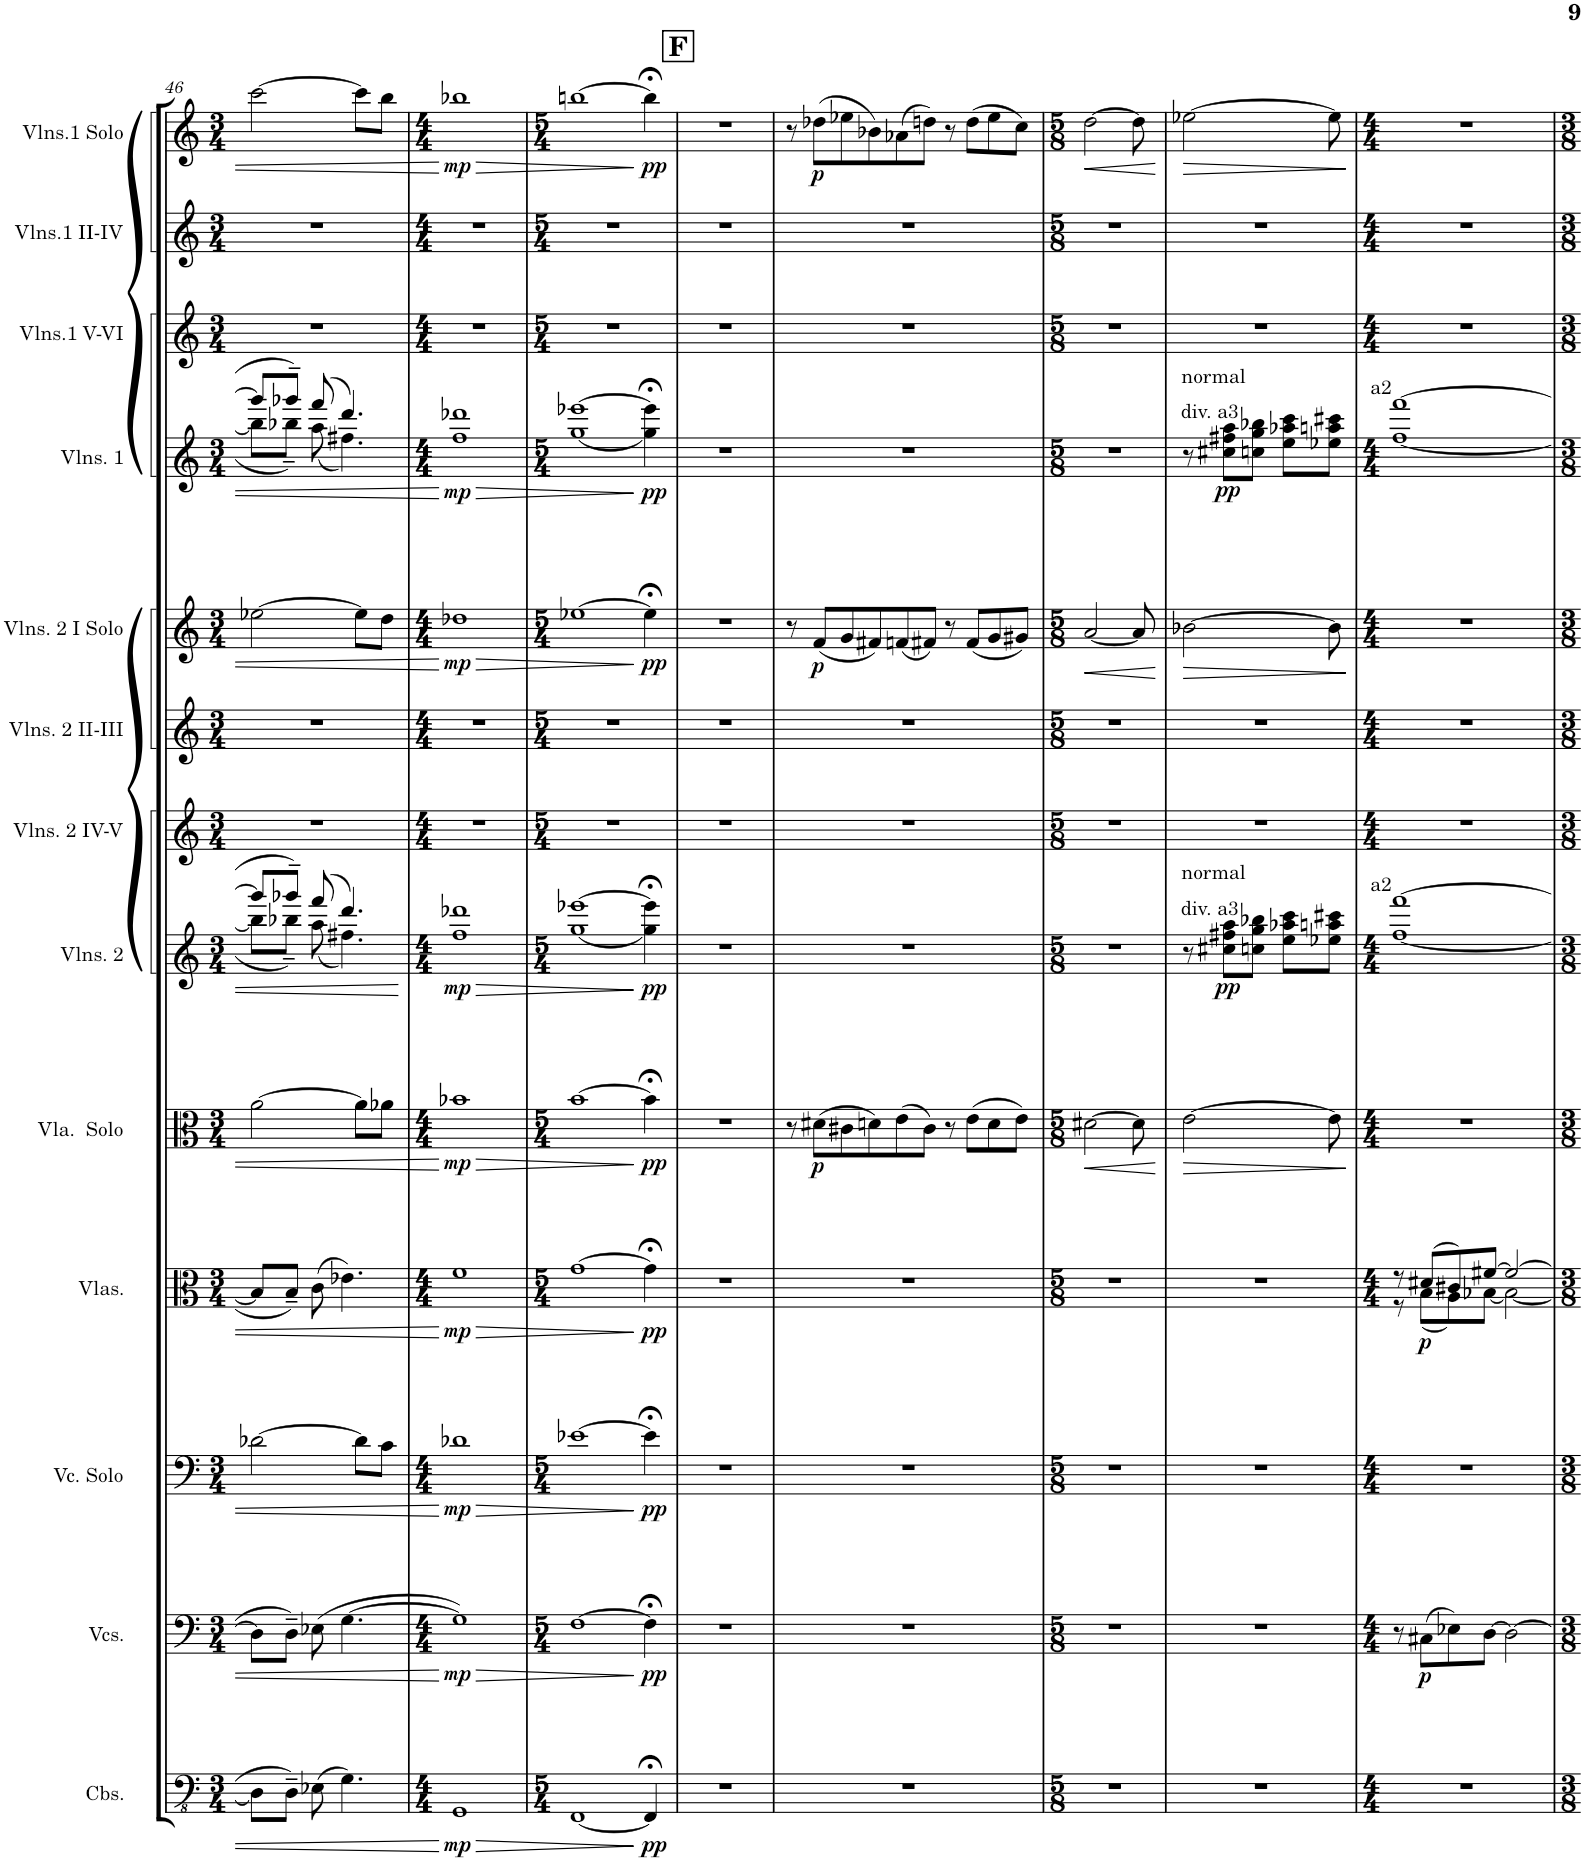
**kern	**dynam	**kern	**dynam	**kern	**dynam	**kern	**dynam	**kern	**dynam	**kern	**dynam	**kern	**kern	**kern	**dynam	**kern	**dynam	**kern	**kern	**kern	**dynam
*part13	*part13	*part12	*part12	*part11	*part11	*part10	*part10	*part9	*part9	*part8	*part8	*part7	*part6	*part5	*part5	*part4	*part4	*part3	*part2	*part1	*part1
*staff13	*staff13	*staff12	*staff12	*staff11	*staff11	*staff10	*staff10	*staff9	*staff9	*staff8	*staff8	*staff7	*staff6	*staff5	*staff5	*staff4	*staff4	*staff3	*staff2	*staff1	*staff1
*I"Contrabasses	*	*I"Violoncellos	*	*I"Violoncello Solo	*	*I"Violas	*	*I"Viola Solo	*	*I"Violins 2	*	*I"Violins 2 IV-V	*I"Violins 2 II-III	*I"Violins 2 I Solo	*	*I"Violins 1	*	*I"Violins V-VI	*I"Violins 1 II-IV	*I"Violins 1 Solo	*
*I'Cbs.	*	*I'Vcs.	*	*I'Vc. Solo	*	*I'Vlas.	*	*I'Vla.  Solo	*	*I'Vlns. 2	*	*I'Vlns. 2 IV-V	*I'Vlns. 2 II-III	*I'Vlns. 2 I Solo	*	*I'Vlns. 1	*	*I'Vlns.1 V-VI	*I'Vlns.1 II-IV	*I'Vlns.1 Solo	*
!!LO:PB:g=z
*clefFv4	*	*clefF4	*	*clefF4	*	*clefC3	*	*clefC3	*	*clefG2	*	*clefG2	*clefG2	*clefG2	*	*clefG2	*	*clefG2	*clefG2	*clefG2	*
*k[]	*	*k[]	*	*k[]	*	*k[]	*	*k[]	*	*k[]	*	*k[]	*k[]	*k[]	*	*k[]	*	*k[]	*k[]	*k[]	*
*M3/4	*	*M3/4	*	*M3/4	*	*M3/4	*	*M3/4	*	*M3/4	*	*M3/4	*M3/4	*M3/4	*	*M3/4	*	*M3/4	*M3/4	*M3/4	*
=46	=46	=46	=46	=46	=46	=46	=46	=46	=46	=46	=46	=46	=46	=46	=46	=46	=46	=46	=46	=46	=46
*	*	*	*	*	*	*	*	*	*	*^	*	*	*	*	*	*^	*	*	*	*	*
8DD\L]	.	8D\L]	.	[2d-X\	.	8B/L]	.	[2a\	.	8ggg-/L]	8bb-\L]	.	2.r	2.r	[2ee-X\	.	8ggg-/L]	8bb-\L]	.	2.r	2.r	[2ccc\	.
8DD~\J	.	8D~\J	.	.	.	8B~/J	.	.	.	8ggg-X~/J	8bb-X~\J	.	.	.	.	.	8ggg-X~/J	8bb-X~\J	.	.	.	.	.
(8EE-X\	.	(8E-X\	.	.	.	(8c\	.	.	.	(8fff/	(8aa\	.	.	.	.	.	(8fff/	(8aa\	.	.	.	.	.
4.GG\)	.	[4.G\	.	.	.	4.e-X\)	.	.	.	4.ddd/)	4.ff#X\)	.	.	.	.	.	4.ddd/)	4.ff#X\)	.	.	.	.	.
.	.	.	.	8d-\L]	.	.	.	8a\L]	.	.	.	.	.	.	8ee-\L]	.	.	.	.	.	.	8ccc\L]	.
.	.	.	.	8c\J	.	.	.	8a-X\J	.	.	.	.	.	.	8dd\J	.	.	.	.	.	.	8bb\J	.
*	*	*	*	*	*	*	*	*	*	*v	*v	*	*	*	*	*	*v	*v	*	*	*	*	*
=47	=47	=47	=47	=47	=47	=47	=47	=47	=47	=47	=47	=47	=47	=47	=47	=47	=47	=47	=47	=47	=47
*M4/4	*	*M4/4	*	*M4/4	*	*M4/4	*	*M4/4	*	*M4/4	*	*M4/4	*M4/4	*M4/4	*	*M4/4	*	*M4/4	*M4/4	*M4/4	*
!	!LO:HP:b	!	!LO:HP:b	!	!LO:HP:b	!	!LO:HP:b	!	!LO:HP:b	!	!LO:HP:b	!	!	!	!LO:HP:b	!	!LO:HP:b	!	!	!	!LO:HP:b
!	!LO:DY:n=1:b	!	!LO:DY:n=1:b	!	!LO:DY:n=1:b	!	!LO:DY:n=1:b	!	!LO:DY:n=1:b	!	!LO:DY:n=1:b	!	!	!	!LO:DY:n=1:b	!	!LO:DY:n=1:b	!	!	!	!LO:DY:n=1:b
1GGG	> mp	1G])	> mp	1d-X	> mp	1f	> mp	1b-X	> mp	1ff 1ddd-X	> mp	1r	1r	1dd-X	> mp	1ff 1ddd-X	> mp	1r	1r	1bb-X	> mp
=48	=48	=48	=48	=48	=48	=48	=48	=48	=48	=48	=48	=48	=48	=48	=48	=48	=48	=48	=48	=48	=48
*M5/4	*	*M5/4	*	*M5/4	*	*M5/4	*	*M5/4	*	*M5/4	*	*M5/4	*M5/4	*M5/4	*	*M5/4	*	*M5/4	*M5/4	*M5/4	*
*^	*	*^	*	*^	*	*^	*	*^	*	*^	*	*	*	*^	*	*^	*	*	*	*^	*
[1FFF	24ryy	.	[1F	24ryy	.	[1e-X	24ryy	.	[1g	24ryy	.	[1b	24ryy	.	[1gg [1eee-X	24ryy	.	4%5r	4%5r	[1ee-X	24ryy	.	[1gg [1eee-X	24ryy	.	4%5r	4%5r	[1bbn	24ryy	.
!	!	!LO:DY:b	!	!	!LO:DY:b	!	!	!LO:DY:b	!	!	!LO:DY:b	!	!	!LO:DY:b	!	!	!LO:DY:b	!	!	!	!	!LO:DY:b	!	!	!LO:DY:b	!	!	!	!	!LO:DY:b
.	6ryy	pp	.	6ryy	pp	.	6ryy	pp	.	6ryy	pp	.	6ryy	pp	.	6ryy	pp	.	.	.	6ryy	pp	.	6ryy	pp	.	.	.	6ryy	pp
.	24ryy	.	.	24ryy	.	.	24ryy	.	.	24ryy	.	.	24ryy	.	.	24ryy	.	.	.	.	24ryy	.	.	24ryy	.	.	.	.	24ryy	.
4FFF;</]	.	.	4F;<\]	.	.	4e-;<\]	.	.	4g;<\]	.	.	4b;<\]	.	.	4gg\];< 4eee-\];<	.	.	.	.	4ee-;<\]	.	.	4gg\];< 4eee-\];<	.	.	.	.	4bb;<\]	.	.
.	.	]	.	.	]	.	.	]	.	.	]	.	.	]	.	.	]	.	.	.	.	]	.	.	]	.	.	.	.	]
*v	*v	*	*	*	*	*v	*v	*	*v	*v	*	*v	*v	*	*v	*v	*	*	*	*v	*v	*	*v	*v	*	*	*	*v	*v	*
*	*	*v	*v	*	*	*	*	*	*	*	*	*	*	*	*	*	*	*	*	*	*	*
!!LO:REH:place=s1:a:B:cj:fs=14:t=F
=49	=49	=49	=49	=49	=49	=49	=49	=49	=49	=49	=49	=49	=49	=49	=49	=49	=49	=49	=49	=49	=49
4%5r	.	4%5r	.	4%5r	.	4%5r	.	4%5r	.	4%5r	.	4%5r	4%5r	4%5r	.	4%5r	.	4%5r	4%5r	4%5r	.
=50	=50	=50	=50	=50	=50	=50	=50	=50	=50	=50	=50	=50	=50	=50	=50	=50	=50	=50	=50	=50	=50
4%5r	.	4%5r	.	4%5r	.	4%5r	.	8r	.	4%5r	.	4%5r	4%5r	8r	.	4%5r	.	4%5r	4%5r	8r	.
!	!	!	!	!	!	!	!	!	!LO:DY:b	!	!	!	!	!	!LO:DY:b	!	!	!	!	!	!LO:DY:b
.	.	.	.	.	.	.	.	(8d#X\L	p	.	.	.	.	(8f/L	p	.	.	.	.	(8dd-X\L	p
.	.	.	.	.	.	.	.	8c#X\	.	.	.	.	.	8g/	.	.	.	.	.	8ee-X\	.
.	.	.	.	.	.	.	.	8dn\)	.	.	.	.	.	8f#X/)	.	.	.	.	.	8b-X\)	.
.	.	.	.	.	.	.	.	(8e\	.	.	.	.	.	(8fn/	.	.	.	.	.	(8a-X\	.
.	.	.	.	.	.	.	.	8c#\J)	.	.	.	.	.	8f#X/J)	.	.	.	.	.	8ddn\J)	.
.	.	.	.	.	.	.	.	8r	.	.	.	.	.	8r	.	.	.	.	.	8r	.
.	.	.	.	.	.	.	.	(8e\L	.	.	.	.	.	(8f#/L	.	.	.	.	.	(8dd\L	.
.	.	.	.	.	.	.	.	8d\	.	.	.	.	.	8g/	.	.	.	.	.	8ee-\	.
.	.	.	.	.	.	.	.	8e\J)	.	.	.	.	.	8g#X/J)	.	.	.	.	.	8cc\J)	.
=51	=51	=51	=51	=51	=51	=51	=51	=51	=51	=51	=51	=51	=51	=51	=51	=51	=51	=51	=51	=51	=51
*M5/8	*	*M5/8	*	*M5/8	*	*M5/8	*	*M5/8	*	*M5/8	*	*M5/8	*M5/8	*M5/8	*	*M5/8	*	*M5/8	*M5/8	*M5/8	*
!	!	!	!	!	!	!	!	!	!LO:HP:b	!	!	!	!	!	!LO:HP:b	!	!	!	!	!	!LO:HP:b
8%5r	.	8%5r	.	8%5r	.	8%5r	.	[2d#X\	<	8%5r	.	8%5r	8%5r	[2a/	<	8%5r	.	8%5r	8%5r	[2dd\	<
.	.	.	.	.	.	.	.	8d#\]	.	.	.	.	.	8a/]	.	.	.	.	.	8dd\]	.
.	.	.	.	.	.	.	.	.	[	.	.	.	.	.	[	.	.	.	.	.	[
=52	=52	=52	=52	=52	=52	=52	=52	=52	=52	=52	=52	=52	=52	=52	=52	=52	=52	=52	=52	=52	=52
!	!	!	!	!	!	!	!	!	!	!	!	!	!	!	!	!LO:TX:a:t=div. a3	!	!	!	!	!
!	!	!	!	!	!	!	!	!	!	!LO:TX:a:t=div. a3	!	!	!	!	!	!	!	!	!	!	!
!	!	!	!	!	!	!	!	!	!LO:HP:b	!	!	!	!	!	!LO:HP:b	!	!	!	!	!	!LO:HP:b
8%5r	.	8%5r	.	8%5r	.	8%5r	.	[2e\	>	8r	.	8%5r	8%5r	[2b-X\	>	8r	.	8%5r	8%5r	[2ee-X\	>
!	!	!	!	!	!	!	!	!	!	!	!	!	!	!	!	!LO:TX:a:t=normal	!	!	!	!	!
!	!	!	!	!	!	!	!	!	!	!LO:TX:a:t=normal	!	!	!	!	!	!	!	!	!	!	!
!	!	!	!	!	!	!	!	!	!	!	!LO:DY:b	!	!	!	!	!	!LO:DY:b	!	!	!	!
.	.	.	.	.	.	.	.	.	.	8cc#X\ 8ff#X\ 8aa\L	pp	.	.	.	.	8cc#X\ 8ff#X\ 8aa\L	pp	.	.	.	.
.	.	.	.	.	.	.	.	.	.	8ccn\ 8gg\ 8bb-X\J	.	.	.	.	.	8ccn\ 8gg\ 8bb-X\J	.	.	.	.	.
.	.	.	.	.	.	.	.	.	.	8ee\ 8aa-X\ 8ccc\L	.	.	.	.	.	8ee\ 8aa-X\ 8ccc\L	.	.	.	.	.
.	.	.	.	.	.	.	.	8e\]	.	8ee-X\ 8aan\ 8ccc#X\J	.	.	.	8b-\]	.	8ee-X\ 8aan\ 8ccc#X\J	.	.	.	8ee-\]	.
.	.	.	.	.	.	.	.	.	]	.	.	.	.	.	]	.	.	.	.	.	]
=53	=53	=53	=53	=53	=53	=53	=53	=53	=53	=53	=53	=53	=53	=53	=53	=53	=53	=53	=53	=53	=53
*M4/4	*	*M4/4	*	*M4/4	*	*M4/4	*	*M4/4	*	*M4/4	*	*M4/4	*M4/4	*M4/4	*	*M4/4	*	*M4/4	*M4/4	*M4/4	*
*	*	*	*	*	*	*^	*	*	*	*	*	*	*	*	*	*	*	*	*	*	*
!	!	!	!	!	!	!	!	!	!	!	!	!	!	!	!	!	!LO:TX:a:t=a2	!	!	!	!	!
!	!	!	!	!	!	!	!	!	!	!	!LO:TX:a:t=a2	!	!	!	!	!	!	!	!	!	!	!
1r	.	8r	.	1r	.	8r	8r	.	1r	.	[1ff [1fff	.	1r	1r	1r	.	[1ff [1fff	.	1r	1r	1r	.
!	!	!	!LO:DY:b	!	!	!	!	!LO:DY:b	!	!	!	!	!	!	!	!	!	!	!	!	!	!
.	.	(8C#X\L	p	.	.	(8d#X/L	(8B\L	p	.	.	.	.	.	.	.	.	.	.	.	.	.	.
.	.	8E-X\)	.	.	.	8c#X/)	8A\)	.	.	.	.	.	.	.	.	.	.	.	.	.	.	.
.	.	[8D\J	.	.	.	[8f#X/J	[8B-X\J	.	.	.	.	.	.	.	.	.	.	.	.	.	.	.
.	.	2D\_	.	.	.	2f#/_	2B-\_	.	.	.	.	.	.	.	.	.	.	.	.	.	.	.
*	*	*	*	*	*	*v	*v	*	*	*	*	*	*	*	*	*	*	*	*	*	*	*
=	=	=	=	=	=	=	=	=	=	=	=	=	=	=	=	=	=	=	=	=	=
*-	*-	*-	*-	*-	*-	*-	*-	*-	*-	*-	*-	*-	*-	*-	*-	*-	*-	*-	*-	*-	*-
